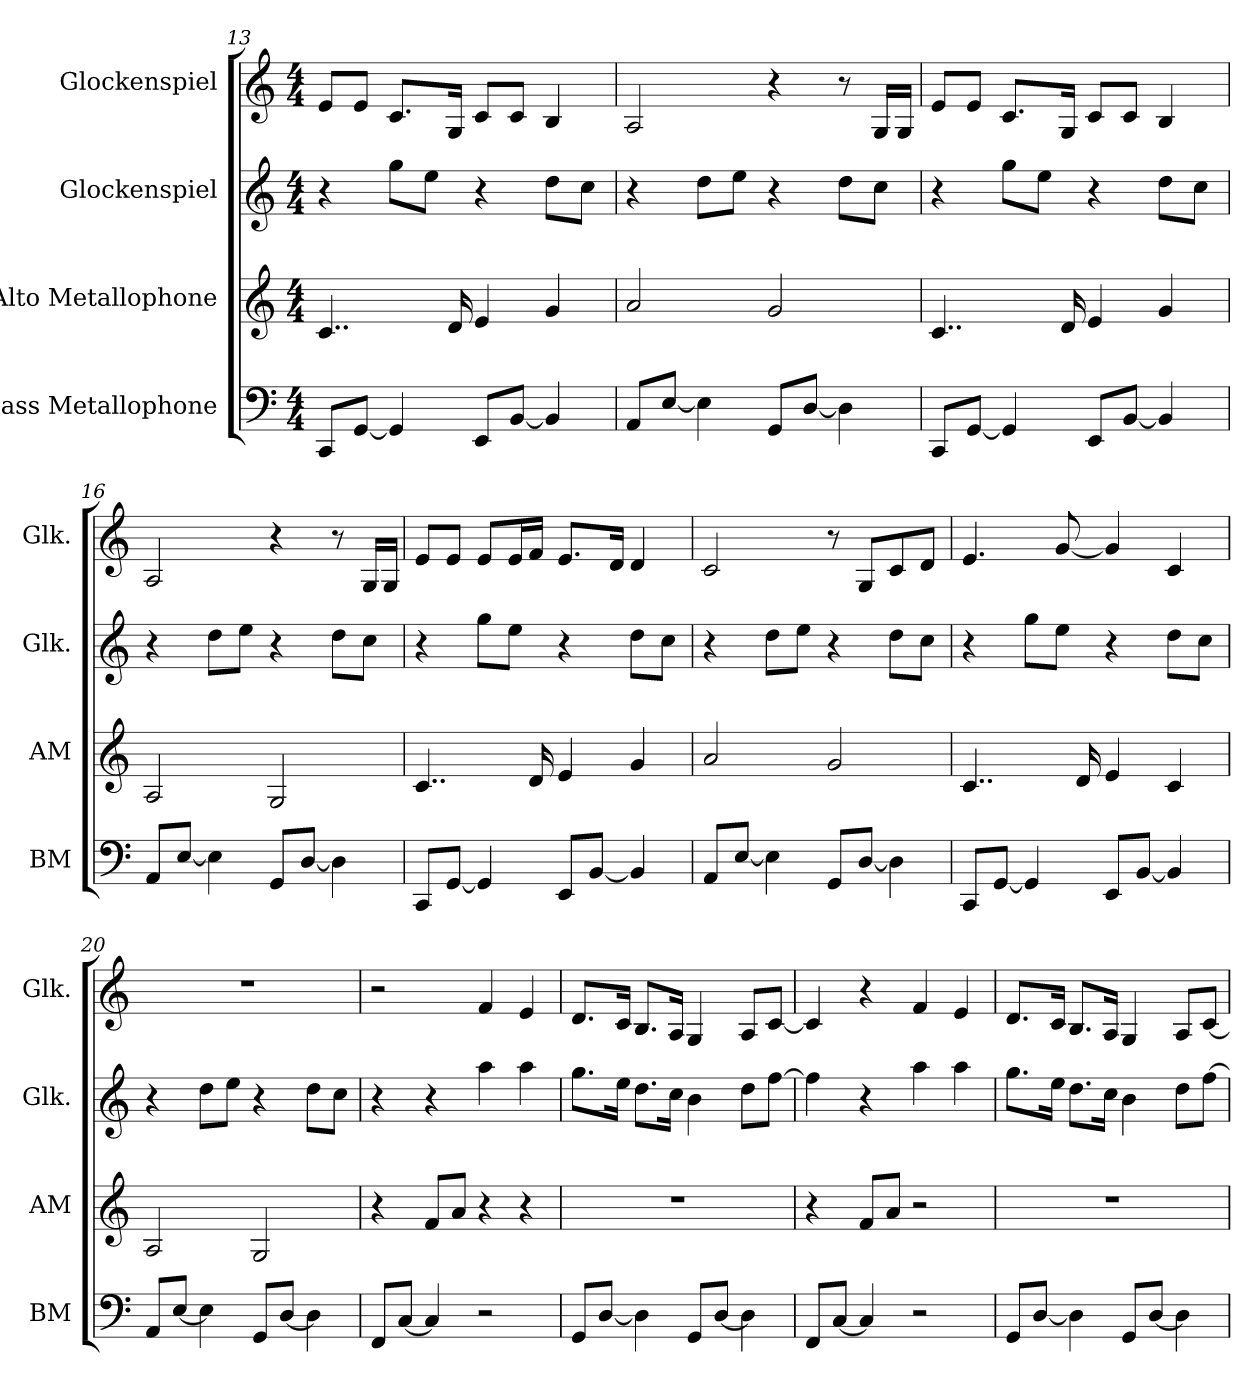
**kern	**kern	**kern	**kern
*part4	*part3	*part2	*part1
*staff4	*staff3	*staff2	*staff1
*I"Bass Metallophone	*I"Alto Metallophone	*I"Glockenspiel	*I"Glockenspiel
*I'BM	*I'AM	*I'Glk.	*I'Glk.
*clefF4	*clefG2	*clefG2	*clefG2
*	*	*ITrd-14c-24	*ITrd-14c-24
*k[]	*k[]	*k[]	*k[]
*M4/4	*M4/4	*M4/4	*M4/4
=13	=13	=13	=13
8CC/L	4..c/	4r	8eee/L
[8GG/J	.	.	8eee/J
4GG/]	.	8gggg\L	8.ccc/L
.	.	8eeee\J	.
.	16d/	.	16gg/Jk
8EE/L	4e/	4r	8ccc/L
[8BB/J	.	.	8ccc/J
4BB/]	4g/	8dddd\L	4bb/
.	.	8cccc\J	.
=14	=14	=14	=14
8AA/L	2a/	4r	2aa/
[8E/J	.	.	.
4E\]	.	8dddd\L	.
.	.	8eeee\J	.
8GG/L	2g/	4r	4r
[8D/J	.	.	.
4D\]	.	8dddd\L	8r
.	.	8cccc\J	16gg/LL
.	.	.	16gg/JJ
=15	=15	=15	=15
8CC/L	4..c/	4r	8eee/L
[8GG/J	.	.	8eee/J
4GG/]	.	8gggg\L	8.ccc/L
.	.	8eeee\J	.
.	16d/	.	16gg/Jk
8EE/L	4e/	4r	8ccc/L
[8BB/J	.	.	8ccc/J
4BB/]	4g/	8dddd\L	4bb/
.	.	8cccc\J	.
!!LO:PB:g=z
=16	=16	=16	=16
8AA/L	2A/	4r	2aa/
[8E/J	.	.	.
4E\]	.	8dddd\L	.
.	.	8eeee\J	.
8GG/L	2G/	4r	4r
[8D/J	.	.	.
4D\]	.	8dddd\L	8r
.	.	8cccc\J	16gg/LL
.	.	.	16gg/JJ
=17	=17	=17	=17
8CC/L	4..c/	4r	8eee/L
[8GG/J	.	.	8eee/J
4GG/]	.	8gggg\L	8eee/L
.	.	8eeee\J	16eee/L
.	16d/	.	16fff/JJ
8EE/L	4e/	4r	8.eee/L
[8BB/J	.	.	.
.	.	.	16ddd/Jk
4BB/]	4g/	8dddd\L	4ddd/
.	.	8cccc\J	.
=18	=18	=18	=18
8AA/L	2a/	4r	2ccc/
[8E/J	.	.	.
4E\]	.	8dddd\L	.
.	.	8eeee\J	.
8GG/L	2g/	4r	8r
[8D/J	.	.	8gg/L
4D\]	.	8dddd\L	8ccc/
.	.	8cccc\J	8ddd/J
=19	=19	=19	=19
8CC/L	4..c/	4r	4.eee/
[8GG/J	.	.	.
4GG/]	.	8gggg\L	.
.	.	8eeee\J	[8ggg/
.	16d/	.	.
8EE/L	4e/	4r	4ggg/]
[8BB/J	.	.	.
4BB/]	4c/	8dddd\L	4ccc/
.	.	8cccc\J	.
=20	=20	=20	=20
8AA/L	2A/	4r	1r
[8E/J	.	.	.
4E\]	.	8dddd\L	.
.	.	8eeee\J	.
8GG/L	2G/	4r	.
[8D/J	.	.	.
4D\]	.	8dddd\L	.
.	.	8cccc\J	.
=21	=21	=21	=21
8FF/L	4r	4r	2r
[8C/J	.	.	.
4C/]	8f/L	4r	.
.	8a/J	.	.
2r	4r	4aaaa\	4fff/
.	4r	4aaaa\	4eee/
=22	=22	=22	=22
8GG/L	1r	8.gggg\L	8.ddd/L
[8D/J	.	.	.
.	.	16eeee\Jk	16ccc/Jk
4D\]	.	8.dddd\L	8.bb/L
.	.	16cccc\Jk	16aa/Jk
8GG/L	.	4bbb\	4gg/
[8D/J	.	.	.
4D\]	.	8dddd\L	8aa/L
.	.	[8ffff\J	[8ccc/J
!!LO:LB:g=z
=23	=23	=23	=23
8FF/L	4r	4ffff\]	4ccc/]
[8C/J	.	.	.
4C/]	8f/L	4r	4r
.	8a/J	.	.
2r	2r	4aaaa\	4fff/
.	.	4aaaa\	4eee/
=24	=24	=24	=24
8GG/L	1r	8.gggg\L	8.ddd/L
[8D/J	.	.	.
.	.	16eeee\Jk	16ccc/Jk
4D\]	.	8.dddd\L	8.bb/L
.	.	16cccc\Jk	16aa/Jk
8GG/L	.	4bbb\	4gg/
[8D/J	.	.	.
4D\]	.	8dddd\L	8aa/L
.	.	[8ffff\J	[8ccc/J
=	=	=	=
*-	*-	*-	*-
